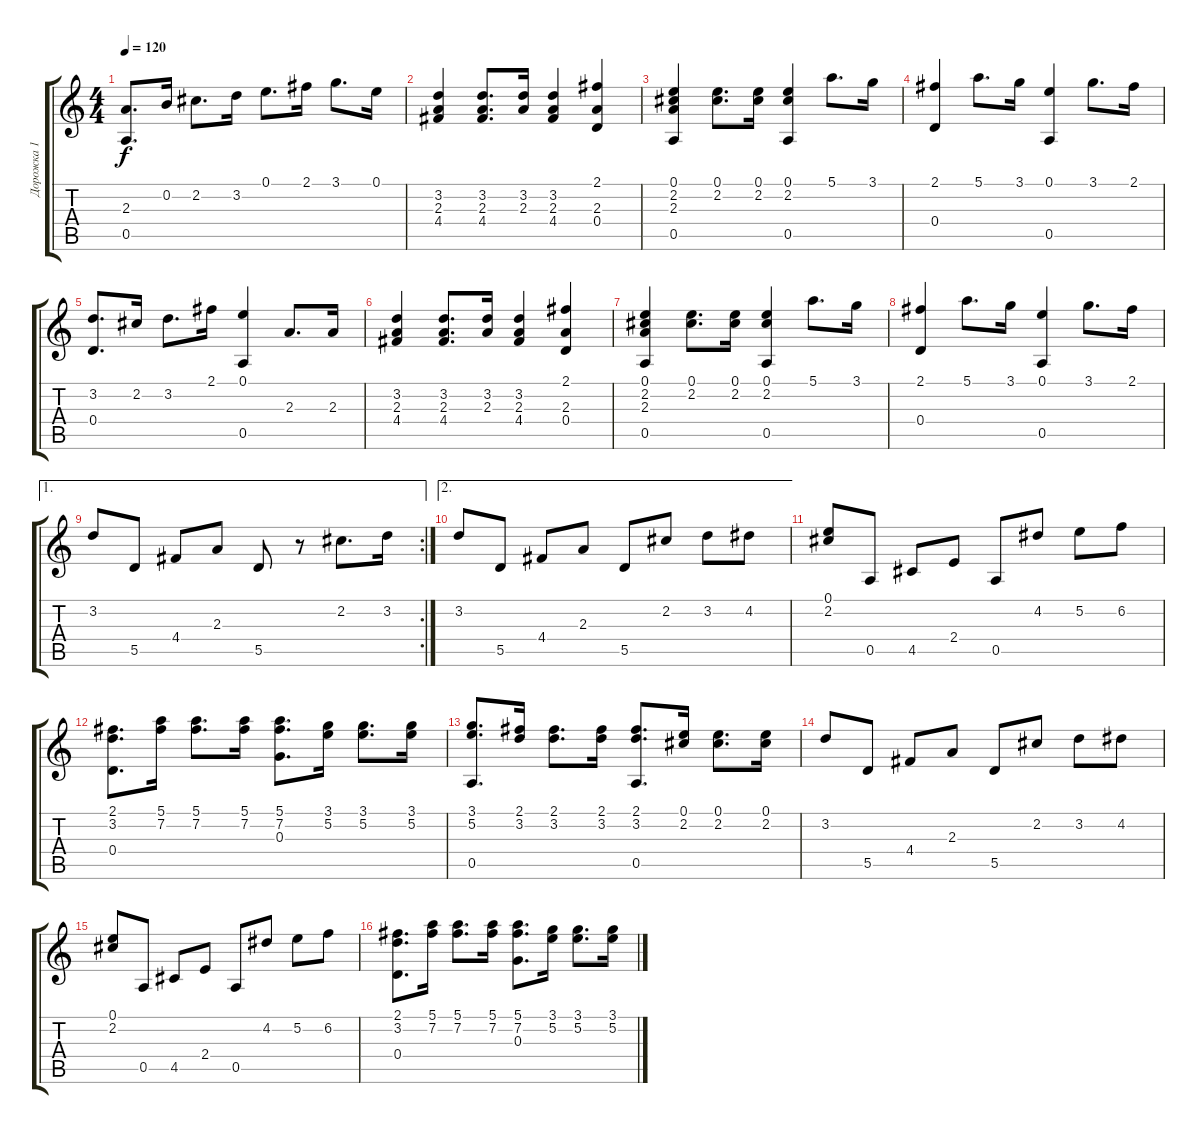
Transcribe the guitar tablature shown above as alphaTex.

\track ("Дорожка 1" "Дорожка 1") {instrument acousticguitarnylon}
\staff {score tabs}
\tuning (E4 B3 G3 D3 A2 E2) {hide}
\ts (4 4)
\tempo 120
\clef g2
\ks c
(2.3 0.5).8{d dy f} 0.2.16 2.2.8{d} 3.2.16 0.1.8{d} 2.1.16 3.1.8{d} 0.1.16 |
(3.2 2.3 4.4).4 (3.2 2.3 4.4).8{d} (3.2 2.3).16 (3.2 2.3 4.4).4 (2.1 2.3 0.4).4 |
(0.1 2.2 2.3 0.5).4 (0.1 2.2).8{d} (0.1 2.2).16 (0.1 2.2 0.5).4 5.1.8{d} 3.1.16 |
(2.1 0.4).4 5.1.8{d} 3.1.16 (0.1 0.5).4 3.1.8{d} 2.1.16 |
(3.2 0.4).8{d} 2.2.16 3.2.8{d} 2.1.16 (0.1 0.5).4 2.3.8{d} 2.3.16 |
(3.2 2.3 4.4).4 (3.2 2.3 4.4).8{d} (3.2 2.3).16 (3.2 2.3 4.4).4 (2.1 2.3 0.4).4 |
(0.1 2.2 2.3 0.5).4 (0.1 2.2).8{d} (0.1 2.2).16 (0.1 2.2 0.5).4 5.1.8{d} 3.1.16 |
(2.1 0.4).4 5.1.8{d} 3.1.16 (0.1 0.5).4 3.1.8{d} 2.1.16 |
\ae 1
\rc 2
3.2.8 5.5.8 4.4.8 2.3.8 5.5.8 r.8 2.2.8{d} 3.2.16 |
\ae 2
3.2.8 5.5.8 4.4.8 2.3.8 5.5.8 2.2.8 3.2.8 4.2.8 |
(0.1 2.2).8 0.5.8 4.5.8 2.4.8 0.5.8 4.2.8 5.2.8 6.2.8 |
(2.1 3.2 0.4).8{d} (5.1 7.2).16 (5.1 7.2).8{d} (5.1 7.2).16 (5.1 7.2 0.3).8{d} (3.1 5.2).16 (3.1 5.2).8{d} (3.1 5.2).16 |
(3.1 5.2 0.5).8{d} (2.1 3.2).16 (2.1 3.2).8{d} (2.1 3.2).16 (2.1 3.2 0.5).8{d} (0.1 2.2).16 (0.1 2.2).8{d} (0.1 2.2).16 |
3.2.8 5.5.8 4.4.8 2.3.8 5.5.8 2.2.8 3.2.8 4.2.8 |
(0.1 2.2).8 0.5.8 4.5.8 2.4.8 0.5.8 4.2.8 5.2.8 6.2.8 |
(2.1 3.2 0.4).8{d} (5.1 7.2).16 (5.1 7.2).8{d} (5.1 7.2).16 (5.1 7.2 0.3).8{d} (3.1 5.2).16 (3.1 5.2).8{d} (3.1 5.2).16
